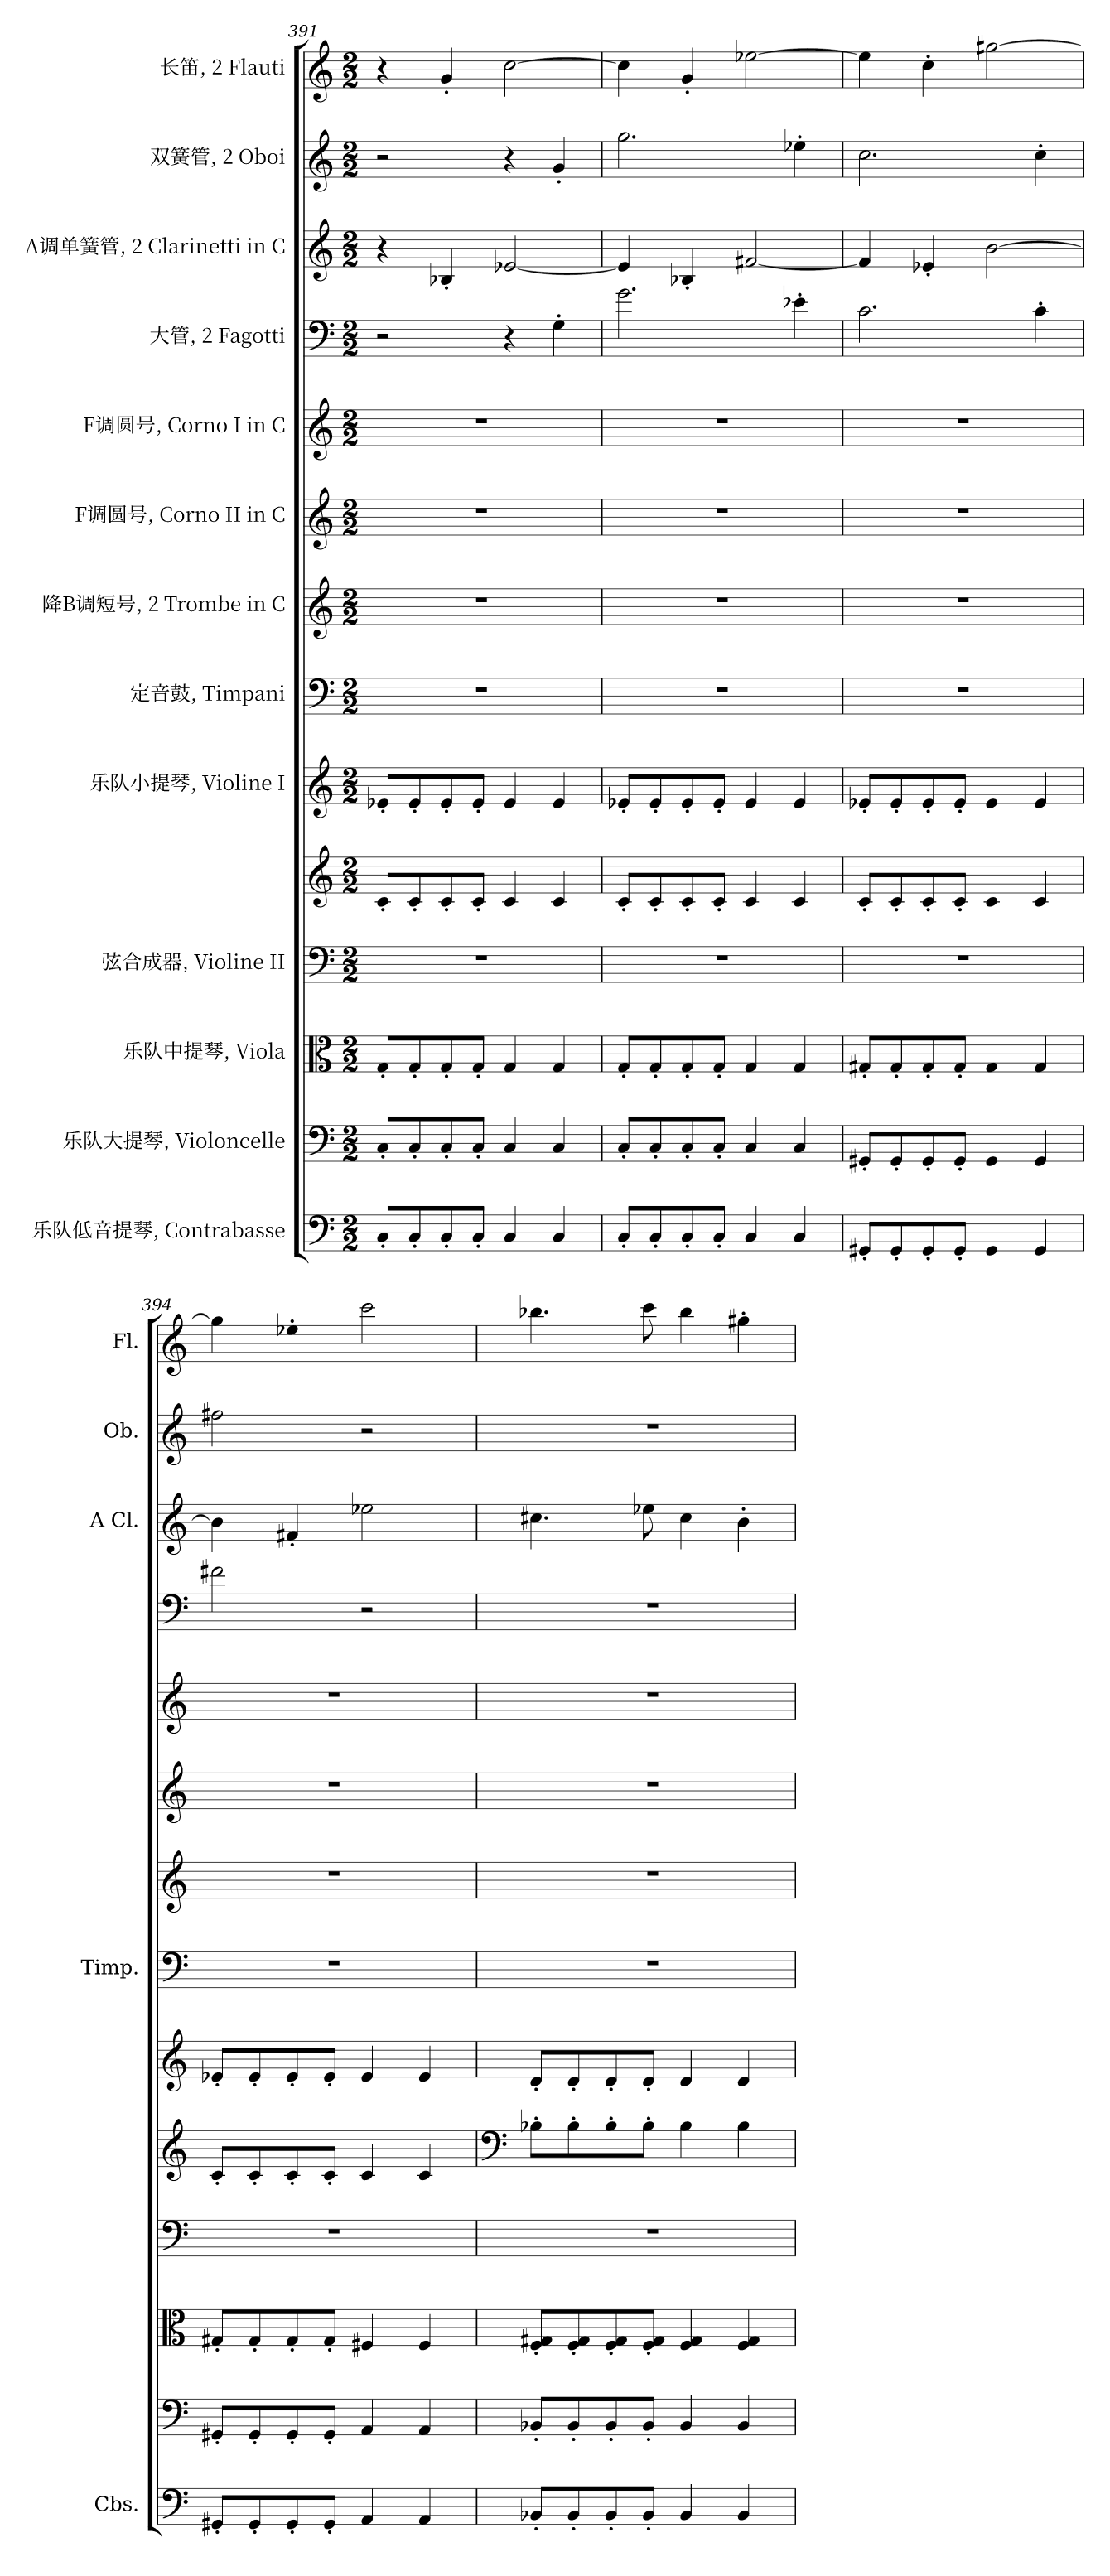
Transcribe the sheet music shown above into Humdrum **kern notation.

**kern	**kern	**kern	**kern	**kern	**kern	**kern	**kern	**kern	**kern	**kern	**kern	**kern	**kern
*part13	*part12	*part11	*part10	*part10	*part9	*part8	*part7	*part6	*part5	*part4	*part3	*part2	*part1
*staff14	*staff13	*staff12	*staff11	*staff10	*staff9	*staff8	*staff7	*staff6	*staff5	*staff4	*staff3	*staff2	*staff1
*I"乐队低音提琴, Contrabasse	*I"乐队大提琴, Violoncelle	*I"乐队中提琴, Viola	*I"弦合成器, Violine II	*	*I"乐队小提琴, Violine I	*I"定音鼓, Timpani	*I"降B调短号, 2 Trombe in C	*I"F调圆号, Corno II in C	*I"F调圆号, Corno I in C	*I"大管, 2 Fagotti	*I"A调单簧管, 2 Clarinetti in C	*I"双簧管, 2 Oboi	*I"长笛, 2 Flauti
*I'Cbs.	*	*	*	*	*	*I'Timp.	*	*	*	*	*I'A Cl.	*I'Ob.	*I'Fl.
*clefF4	*clefF4	*clefC3	*clefF4	*clefG2	*clefG2	*clefF4	*clefG2	*clefG2	*clefG2	*clefF4	*clefG2	*clefG2	*clefG2
*ITrd7c12	*	*	*	*	*	*	*ITrd1c2	*ITrd4c7	*ITrd4c7	*	*ITrd2c3	*	*
*k[]	*k[]	*k[]	*k[]	*k[]	*k[]	*k[]	*k[b-e-]	*k[b-]	*k[b-]	*k[]	*k[f#c#g#]	*k[]	*k[]
*M2/2	*M2/2	*M2/2	*M2/2	*M2/2	*M2/2	*M2/2	*M2/2	*M2/2	*M2/2	*M2/2	*M2/2	*M2/2	*M2/2
*MM234	*MM234	*MM234	*MM234	*MM234	*MM234	*MM234	*MM234	*MM234	*MM234	*MM234	*MM234	*MM234	*MM234
=391	=391	=391	=391	=391	=391	=391	=391	=391	=391	=391	=391	=391	=391
8CC'/L	8C'/L	8G'/L	1r	8c'/L	8e-X'/L	1r	1r	1r	1r	2r	4r	2r	4r
8CC'/	8C'/	8G'/	.	8c'/	8e-'/	.	.	.	.	.	.	.	.
8CC'/	8C'/	8G'/	.	8c'/	8e-'/	.	.	.	.	.	4Gn'/	.	4g'/
8CC'/J	8C'/J	8G'/J	.	8c'/J	8e-'/J	.	.	.	.	.	.	.	.
*	*	*	*	*	*	*	*	*	*	*	*	*	*MM245
4CC/	4C/	4G/	.	4c/	4e-/	.	.	.	.	4r	[2cn/	4r	[2cc\
4CC/	4C/	4G/	.	4c/	4e-/	.	.	.	.	4G'\	.	4g'/	.
!!LO:PB:g=z
=392	=392	=392	=392	=392	=392	=392	=392	=392	=392	=392	=392	=392	=392
*	*	*	*	*	*	*	*	*	*	*	*	*	*MM234
8CC'/L	8C'/L	8G'/L	1r	8c'/L	8e-X'/L	1r	1r	1r	1r	2.g\	4c/]	2.gg\	4cc\]
8CC'/	8C'/	8G'/	.	8c'/	8e-'/	.	.	.	.	.	.	.	.
8CC'/	8C'/	8G'/	.	8c'/	8e-'/	.	.	.	.	.	4Gn'/	.	4g'/
8CC'/J	8C'/J	8G'/J	.	8c'/J	8e-'/J	.	.	.	.	.	.	.	.
*	*	*	*	*	*	*	*	*	*	*	*	*	*MM245
4CC/	4C/	4G/	.	4c/	4e-/	.	.	.	.	.	[2d#X/	.	[2ee-X\
4CC/	4C/	4G/	.	4c/	4e-/	.	.	.	.	4e-X'\	.	4ee-X'\	.
=393	=393	=393	=393	=393	=393	=393	=393	=393	=393	=393	=393	=393	=393
*	*	*	*	*	*	*	*	*	*	*	*	*	*MM234
8GGG#X'/L	8GG#X'/L	8G#X'/L	1r	8c'/L	8e-X'/L	1r	1r	1r	1r	2.c\	4d#/]	2.cc\	4ee-\]
8GGG#'/	8GG#'/	8G#'/	.	8c'/	8e-'/	.	.	.	.	.	.	.	.
8GGG#'/	8GG#'/	8G#'/	.	8c'/	8e-'/	.	.	.	.	.	4cn'/	.	4cc'\
8GGG#'/J	8GG#'/J	8G#'/J	.	8c'/J	8e-'/J	.	.	.	.	.	.	.	.
*	*	*	*	*	*	*	*	*	*	*	*	*	*MM245
4GGG#/	4GG#/	4G#/	.	4c/	4e-/	.	.	.	.	.	[2g#\	.	[2gg#X\
4GGG#/	4GG#/	4G#/	.	4c/	4e-/	.	.	.	.	4c'\	.	4cc'\	.
=394	=394	=394	=394	=394	=394	=394	=394	=394	=394	=394	=394	=394	=394
*	*	*	*	*	*	*	*	*	*	*	*	*	*MM234
8GGG#X'/L	8GG#X'/L	8G#X'/L	1r	8c'/L	8e-X'/L	1r	1r	1r	1r	2f#X\	4g#\]	2ff#X\	4gg#\]
8GGG#'/	8GG#'/	8G#'/	.	8c'/	8e-'/	.	.	.	.	.	.	.	.
8GGG#'/	8GG#'/	8G#'/	.	8c'/	8e-'/	.	.	.	.	.	4d#X'/	.	4ee-X'\
8GGG#'/J	8GG#'/J	8G#'/J	.	8c'/J	8e-'/J	.	.	.	.	.	.	.	.
*	*	*	*	*	*	*	*	*	*	*	*	*	*MM245
4AAA/	4AA/	4F#X/	.	4c/	4e-/	.	.	.	.	2r	2ccn\	2r	2ccc\
4AAA/	4AA/	4F#/	.	4c/	4e-/	.	.	.	.	.	.	.	.
=395	=395	=395	=395	=395	=395	=395	=395	=395	=395	=395	=395	=395	=395
*	*	*	*	*clefF4	*	*	*	*	*	*	*	*	*
*	*	*	*	*	*	*	*	*	*	*	*	*	*MM234
8BBB-X'/L	8BB-X'/L	8F/' 8G#X/'L	1r	8B-X'\L	8d'/L	1r	1r	1r	1r	1r	4.a#X\	1r	4.bb-X\
8BBB-'/	8BB-'/	8F/' 8G#/'	.	8B-'\	8d'/	.	.	.	.	.	.	.	.
8BBB-'/	8BB-'/	8F/' 8G#/'	.	8B-'\	8d'/	.	.	.	.	.	.	.	.
8BBB-'/J	8BB-'/J	8F/' 8G#/'J	.	8B-'\J	8d'/J	.	.	.	.	.	8ccn\	.	8ccc\
*	*	*	*	*	*	*	*	*	*	*	*	*	*MM245
4BBB-/	4BB-/	4F/ 4G#/	.	4B-\	4d/	.	.	.	.	.	4a#\	.	4bb-\
4BBB-/	4BB-/	4F/ 4G#/	.	4B-\	4d/	.	.	.	.	.	4g#'\	.	4gg#X'\
=	=	=	=	=	=	=	=	=	=	=	=	=	=
*-	*-	*-	*-	*-	*-	*-	*-	*-	*-	*-	*-	*-	*-
